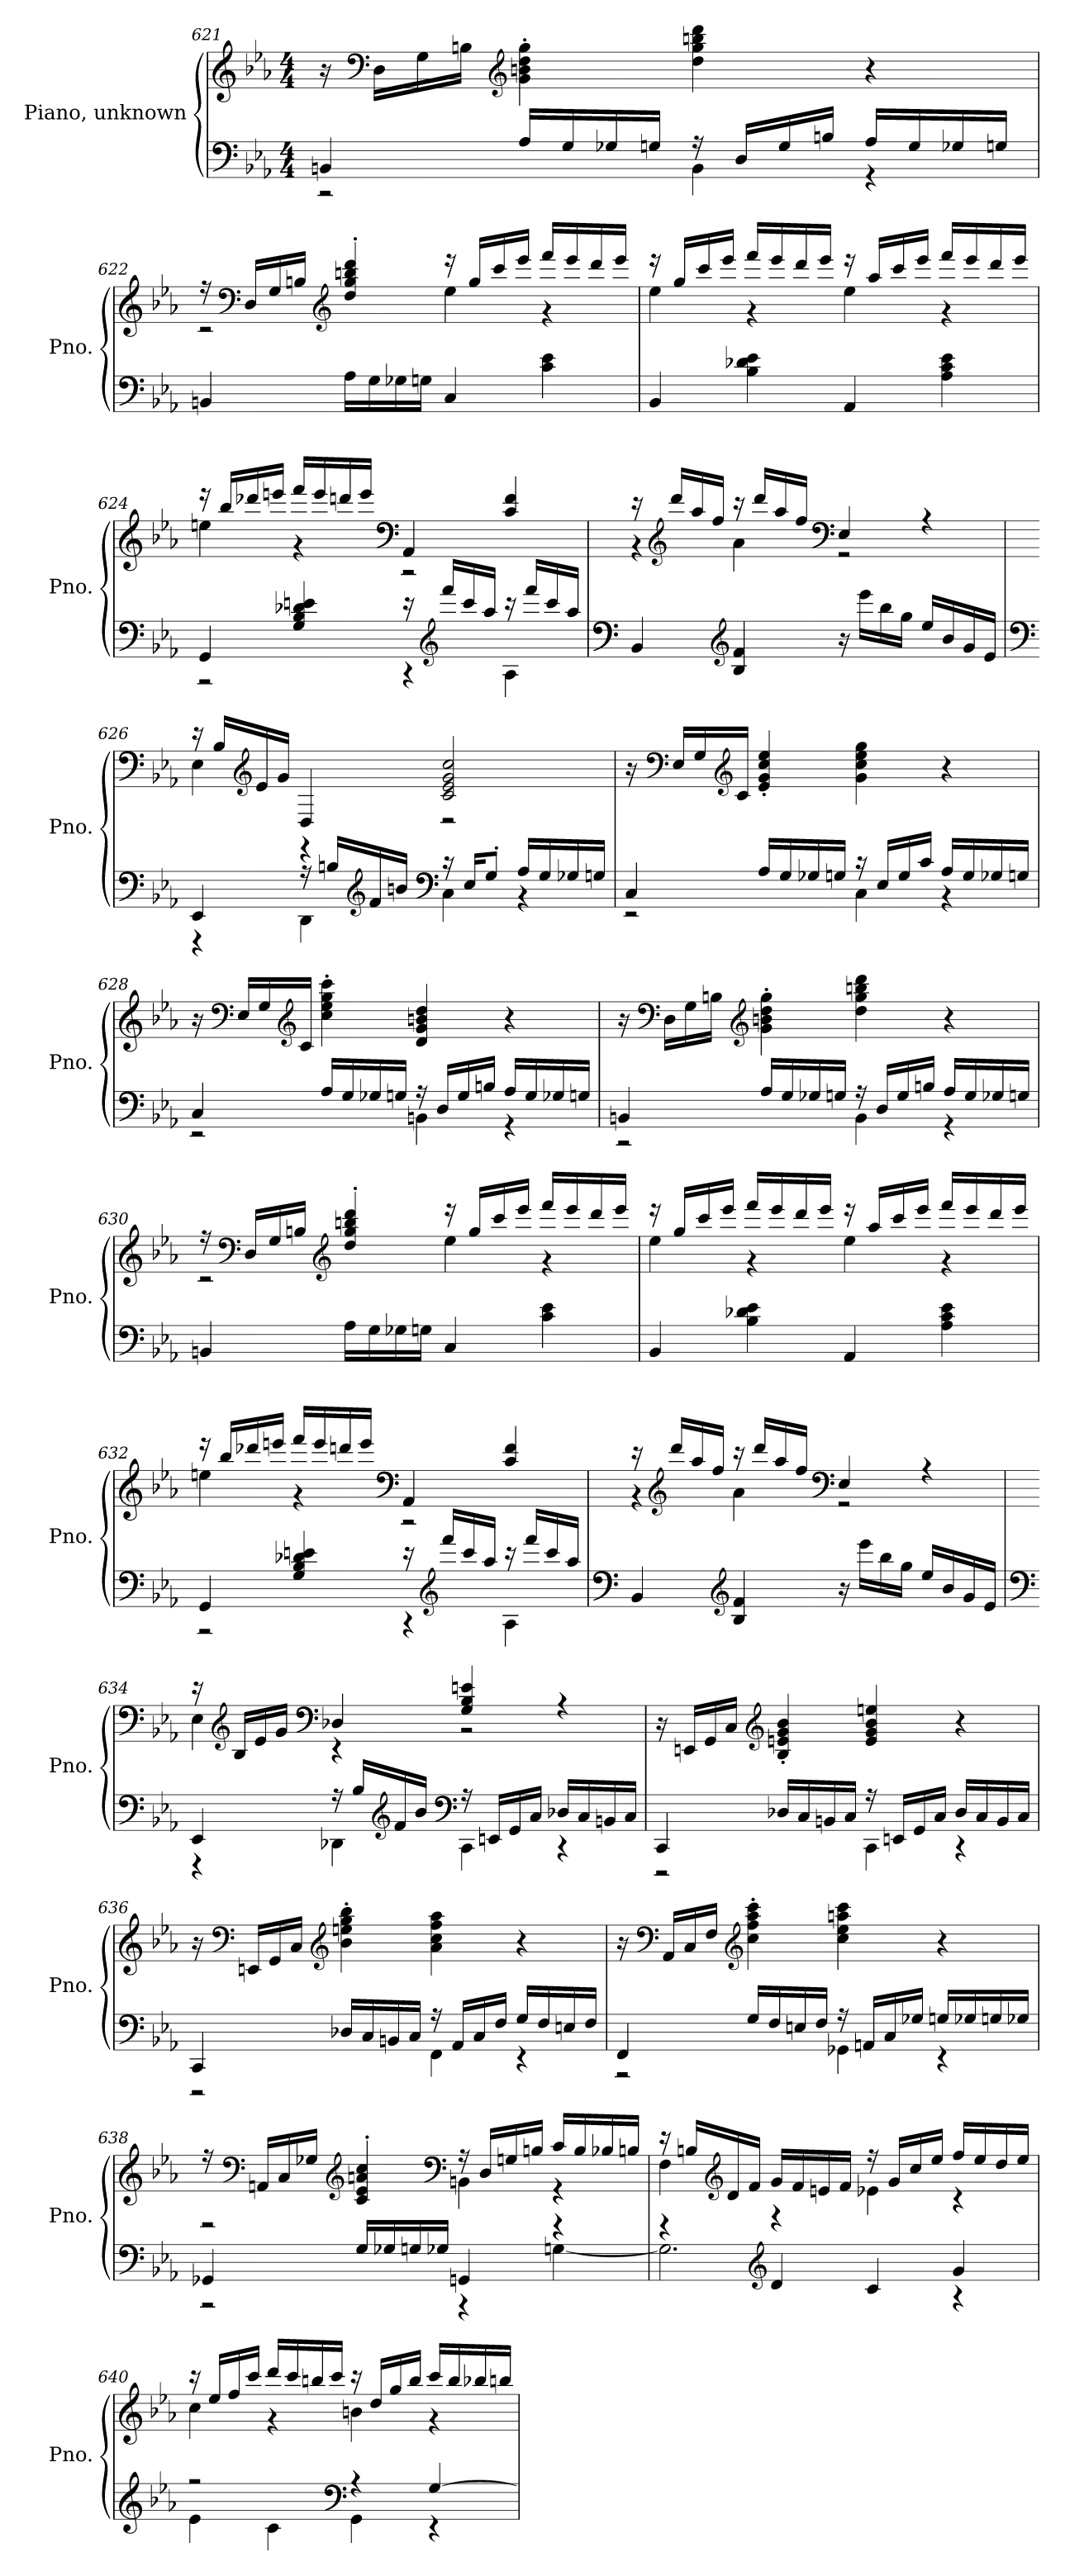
**kern	**kern
*part1	*part1
*staff2	*staff1
*I"Piano, unknown	*
*I'Pno.	*
!!LO:PB:g=z
*clefF4	*clefG2
*k[b-e-a-]	*k[b-e-a-]
*M4/4	*M4/4
=621	=621
*^	*
4BBn/	2r	16r
*	*	*clefF4
.	.	16D\LL
.	.	16G\
.	.	16Bn\JJ
*	*	*clefG2
16A-/LL	.	4g\' 4bn\' 4dd\' 4gg\'
16G/	.	.
16G-X/	.	.
16Gn/JJ	.	.
16r	4BB\	4dd\ 4gg\ 4bbn\ 4ddd\
16D/LL	.	.
16G/	.	.
16Bn/JJ	.	.
16A-/LL	4r	4r
16G/	.	.
16G-X/	.	.
16Gn/JJ	.	.
*v	*v	*
!!LO:LB:g=z
=622	=622
*	*^
4BBn/	16r	2r
*	*clefF4	*
.	16D/LL	.
.	16G/	.
.	16Bn/JJ	.
*	*clefG2	*
16A-\LL	4dd/' 4gg/' 4bbn/' 4ddd/'	.
16G\	.	.
16G-X\	.	.
16Gn\JJ	.	.
4C/	16r	4ee-\
.	16gg/LL	.
.	16ccc/	.
.	16eee-/JJ	.
4c\ 4e-\	16fff/LL	4r
.	16eee-/	.
.	16ddd/	.
.	16eee-/JJ	.
!!LO:LB:g=z	!!
=623	=623	=623
4BB-/	16r	4ee-\
.	16gg/LL	.
.	16ccc/	.
.	16eee-/JJ	.
4B-\ 4d-X\ 4e-\	16fff/LL	4r
.	16eee-/	.
.	16ddd/	.
.	16eee-/JJ	.
4AA-/	16r	4ee-\
.	16aa-/LL	.
.	16ccc/	.
.	16eee-/JJ	.
4A-\ 4c\ 4e-\	16fff/LL	4r
.	16eee-/	.
.	16ddd/	.
.	16eee-/JJ	.
!!LO:LB:g=z	!!
=624	=624	=624
*^	*	*
4GG/	2r	16r	4een\
.	.	16bb-/LL	.
.	.	16ddd-X/	.
.	.	16eeen/JJ	.
4G/ 4B-/ 4d-X/ 4en/	.	16fff/LL	4r
.	.	16eee/	.
.	.	16dddn/	.
.	.	16eee/JJ	.
*	*	*clefF4	*
16r	4r	4AA-/	2r
*clefG2	*	*	*
16fff/LL	.	.	.
16ccc/	.	.	.
16aa-/JJ	.	.	.
16r	4A-\	4c/ 4f/	.
16fff/LL	.	.	.
16ccc/	.	.	.
16aa-/JJ	.	.	.
*v	*v	*	*
!!LO:LB:g=z	!!
=625	=625	=625
*clefF4	*	*
4BB-/	16r	4r
*	*clefG2	*
.	16ddd/LL	.
.	16aa-/	.
.	16ff/JJ	.
*clefG2	*	*
4B-/ 4f/	16r	4a-\
.	16ddd/LL	.
.	16aa-/	.
.	16ff/JJ	.
*	*clefF4	*
16r	4E-/	2r
16eee-\LL	.	.
16bb-\	.	.
16gg\JJ	.	.
16ee-/LL	4r	.
16b-/	.	.
16g/	.	.
16e-/JJ	.	.
=626	=626	=626
*clefF4	*	*
*^	*	*
4EE-/	4r	16r	4E-\
.	.	16B-/LL	.
*	*	*clefG2	*
.	.	16e-/	.
.	.	16g/JJ	.
16r	4DD\	4D/	4r
16Bn/LL	.	.	.
*clefG2	*	*	*
16f/	.	.	.
16bn/JJ	.	.	.
*clefF4	*	*	*
16r	4C\	2c/ 2e-/ 2g/ 2cc/	2r
16E-/KL	.	.	.
8G'/J	.	.	.
16A-/LL	4r	.	.
16G/	.	.	.
16G-X/	.	.	.
16Gn/JJ	.	.	.
*	*	*v	*v
!!LO:LB:g=z
=627	=627	=627
4C/	2r	16r
*	*	*clefF4
.	.	16E-/LL
.	.	16G/
*	*	*clefG2
.	.	16c/JJ
16A-/LL	.	4e-/' 4g/' 4cc/' 4ee-/'
16G/	.	.
16G-X/	.	.
16Gn/JJ	.	.
16r	4C\	4g\ 4cc\ 4ee-\ 4gg\
16E-/LL	.	.
16G/	.	.
16c/JJ	.	.
16A-/LL	4r	4r
16G/	.	.
16G-X/	.	.
16Gn/JJ	.	.
!!LO:PB:g=z
=628	=628	=628
4C/	2r	16r
*	*	*clefF4
.	.	16E-/LL
.	.	16G/
*	*	*clefG2
.	.	16c/JJ
16A-/LL	.	4cc\' 4ee-\' 4gg\' 4ccc\'
16G/	.	.
16G-X/	.	.
16Gn/JJ	.	.
16r	4BBn\	4d/ 4g/ 4bn/ 4dd/
16D/LL	.	.
16G/	.	.
16Bn/JJ	.	.
16A-/LL	4r	4r
16G/	.	.
16G-X/	.	.
16Gn/JJ	.	.
!!LO:LB:g=z
=629	=629	=629
4BBn/	2r	16r
*	*	*clefF4
.	.	16D\LL
.	.	16G\
.	.	16Bn\JJ
*	*	*clefG2
16A-/LL	.	4g\' 4bn\' 4dd\' 4gg\'
16G/	.	.
16G-X/	.	.
16Gn/JJ	.	.
16r	4BB\	4dd\ 4gg\ 4bbn\ 4ddd\
16D/LL	.	.
16G/	.	.
16Bn/JJ	.	.
16A-/LL	4r	4r
16G/	.	.
16G-X/	.	.
16Gn/JJ	.	.
*v	*v	*
!!LO:LB:g=z
=630	=630
*	*^
4BBn/	16r	2r
*	*clefF4	*
.	16D/LL	.
.	16G/	.
.	16Bn/JJ	.
*	*clefG2	*
16A-\LL	4dd/' 4gg/' 4bbn/' 4ddd/'	.
16G\	.	.
16G-X\	.	.
16Gn\JJ	.	.
4C/	16r	4ee-\
.	16gg/LL	.
.	16ccc/	.
.	16eee-/JJ	.
4c\ 4e-\	16fff/LL	4r
.	16eee-/	.
.	16ddd/	.
.	16eee-/JJ	.
!!LO:LB:g=z	!!
=631	=631	=631
4BB-/	16r	4ee-\
.	16gg/LL	.
.	16ccc/	.
.	16eee-/JJ	.
4B-\ 4d-X\ 4e-\	16fff/LL	4r
.	16eee-/	.
.	16ddd/	.
.	16eee-/JJ	.
4AA-/	16r	4ee-\
.	16aa-/LL	.
.	16ccc/	.
.	16eee-/JJ	.
4A-\ 4c\ 4e-\	16fff/LL	4r
.	16eee-/	.
.	16ddd/	.
.	16eee-/JJ	.
!!LO:LB:g=z	!!
=632	=632	=632
*^	*	*
4GG/	2r	16r	4een\
.	.	16bb-/LL	.
.	.	16ddd-X/	.
.	.	16eeen/JJ	.
4G/ 4B-/ 4d-X/ 4en/	.	16fff/LL	4r
.	.	16eee/	.
.	.	16dddn/	.
.	.	16eee/JJ	.
*	*	*clefF4	*
16r	4r	4AA-/	2r
*clefG2	*	*	*
16fff/LL	.	.	.
16ccc/	.	.	.
16aa-/JJ	.	.	.
16r	4A-\	4c/ 4f/	.
16fff/LL	.	.	.
16ccc/	.	.	.
16aa-/JJ	.	.	.
*v	*v	*	*
!!LO:LB:g=z	!!
=633	=633	=633
*clefF4	*	*
4BB-/	16r	4r
*	*clefG2	*
.	16ddd/LL	.
.	16aa-/	.
.	16ff/JJ	.
*clefG2	*	*
4B-/ 4f/	16r	4a-\
.	16ddd/LL	.
.	16aa-/	.
.	16ff/JJ	.
*	*clefF4	*
16r	4E-/	2r
16eee-\LL	.	.
16bb-\	.	.
16gg\JJ	.	.
16ee-/LL	4r	.
16b-/	.	.
16g/	.	.
16e-/JJ	.	.
!!LO:PB:g=z	!!
=634	=634	=634
*clefF4	*	*
*^	*	*
4EE-/	4r	16r	4E-\
*	*	*clefG2	*
.	.	16B-/LL	.
.	.	16e-/	.
.	.	16g/JJ	.
*	*	*clefF4	*
16r	4DD-X\	4D-X/	4r
16B-/LL	.	.	.
*clefG2	*	*	*
16f/	.	.	.
16b-/JJ	.	.	.
*clefF4	*	*	*
16r	4CC\	4G/ 4B-/ 4en/	2r
16EEn/LL	.	.	.
16GG/	.	.	.
16C/JJ	.	.	.
16D-X/LL	4r	4r	.
16C/	.	.	.
16BBn/	.	.	.
16C/JJ	.	.	.
*	*	*v	*v
!!LO:LB:g=z
=635	=635	=635
4CC/	2r	16r
.	.	16EEn/LL
.	.	16GG/
.	.	16C/JJ
*	*	*clefG2
16D-X/LL	.	4B-/' 4en/' 4g/' 4b-/'
16C/	.	.
16BBn/	.	.
16C/JJ	.	.
16r	4CC\	4e/ 4g/ 4b-/ 4een/
16EEn/LL	.	.
16GG/	.	.
16C/JJ	.	.
16D-/LL	4r	4r
16C/	.	.
16BB/	.	.
16C/JJ	.	.
=636	=636	=636
4CC/	2r	16r
*	*	*clefF4
.	.	16EEn/LL
.	.	16GG/
.	.	16C/JJ
*	*	*clefG2
16D-X/LL	.	4b-\' 4een\' 4gg\' 4bb-\'
16C/	.	.
16BBn/	.	.
16C/JJ	.	.
16r	4FF\	4a-\ 4cc\ 4ff\ 4aa-\
16AA-/LL	.	.
16C/	.	.
16F/JJ	.	.
16G/LL	4r	4r
16F/	.	.
16En/	.	.
16F/JJ	.	.
!!LO:LB:g=z
=637	=637	=637
4FF/	2r	16r
*	*	*clefF4
.	.	16AA-/LL
.	.	16C/
.	.	16F/JJ
*	*	*clefG2
16G/LL	.	4cc\' 4ff\' 4aa-\' 4ccc\'
16F/	.	.
16En/	.	.
16F/JJ	.	.
16r	4GG-X\	4cc\ 4ee-\ 4aan\ 4ccc\
16AAn/LL	.	.
16C/	.	.
16G-X/JJ	.	.
16Gn/LL	4r	4r
16G-X/	.	.
16Gn/	.	.
16G-X/JJ	.	.
!!LO:LB:g=z
=638	=638	=638
*	*	*^
4GG-X/	2r	16r	2r
*	*	*clefF4	*
.	.	16AAn/LL	.
.	.	16C/	.
.	.	16G-X/JJ	.
*	*	*clefG2	*
16G/LL	.	4c/' 4e-/' 4an/' 4cc/'	.
16G-X/	.	.	.
16Gn/	.	.	.
16G-X/JJ	.	.	.
*	*	*clefF4	*
4GGn/	4r	16r	4BBn\
.	.	16D/LL	.
.	.	16Gn/	.
.	.	16Bn/JJ	.
4r	[4Gn\	16c/LL	4r
.	.	16B/	.
.	.	16B-X/	.
.	.	16Bn/JJ	.
!!LO:LB:g=z	!!
=639	=639	=639	=639
4r	2.G\]	16r	4F\
.	.	16Bn/LL	.
*	*	*clefG2	*
.	.	16d/	.
.	.	16f/JJ	.
*clefG2	*	*	*
4d/	.	16g/LL	4r
.	.	16f/	.
.	.	16en/	.
.	.	16f/JJ	.
4c/	.	16r	4e-X\
.	.	16g/LL	.
.	.	16cc/	.
.	.	16ee-/JJ	.
4g/	4r	16ff/LL	4r
.	.	16ee-/	.
.	.	16dd/	.
.	.	16ee-/JJ	.
=640	=640	=640	=640
2r	4e-\	16r	4cc\
.	.	16ee-/LL	.
.	.	16ff/	.
.	.	16ccc/JJ	.
.	4c\	16ddd/LL	4r
.	.	16ccc/	.
.	.	16bbn/	.
.	.	16ccc/JJ	.
*clefF4	*	*	*
4r	4GG\	16r	4bn\
.	.	16dd/LL	.
.	.	16gg/	.
.	.	16bb/JJ	.
[4G/	4r	16ccc/LL	4r
.	.	16bb/	.
.	.	16bb-X/	.
.	.	16bbn/JJ	.
*v	*v	*	*
*	*v	*v
=	=
*-	*-
